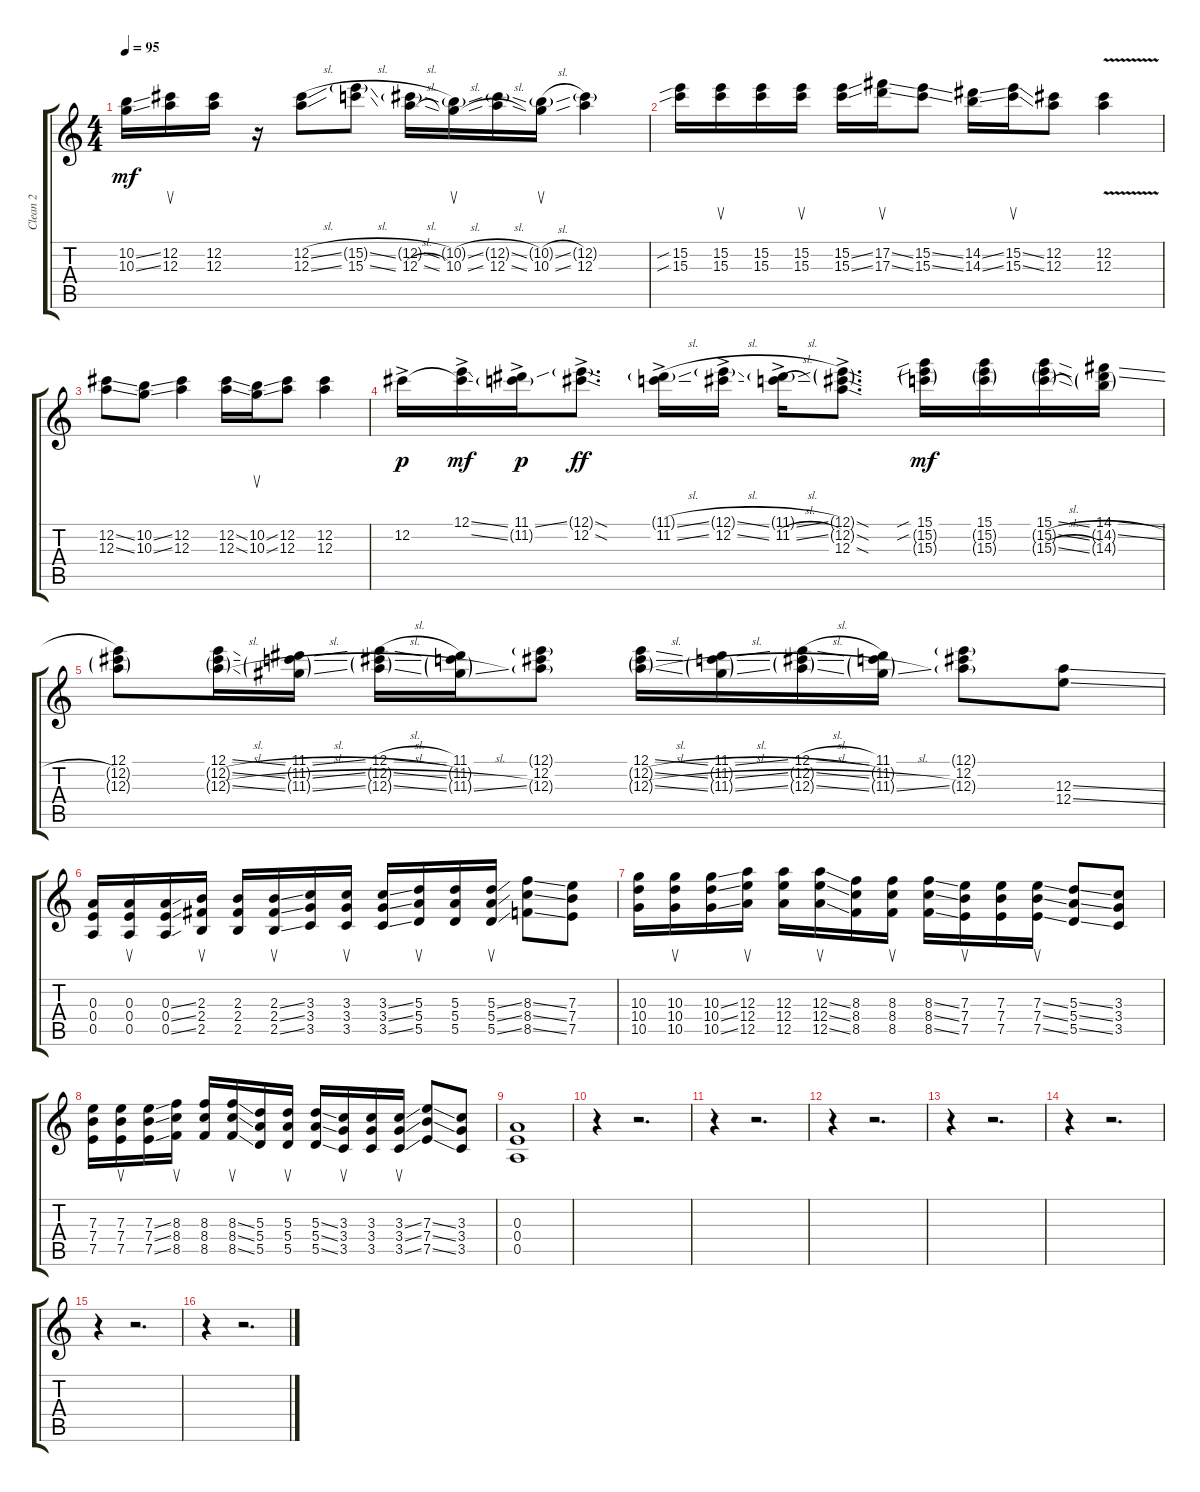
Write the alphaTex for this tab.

\track ("Clean 2" "Clean 2") {instrument electricguitarclean}
\staff {score tabs}
\tuning (E4 Db4 A3 E3 A2 E2) {hide}
\ts (4 4)
\tempo 95
\clef g2
\ks c
(10.2{ss} 10.3{ss}).16{dy mf} (12.2 12.3).16{su} (12.2 12.3).16 r.16 (12.2{sl} 12.3{ss}).8 (15.2{sl g} 15.3{ss}).8 (12.2{sl g} 12.3{sl}).16 (10.2{sl g} 10.3{sl}).16{su} (12.2{sl g} 12.3{sl}).16 (10.2{sl g} 10.3{ss}).16{su} (12.2{g} 12.3).4 |
(15.2{sib} 15.3{sib}).16 (15.2 15.3).16{su} (15.2 15.3).16 (15.2 15.3).16{su} (15.2{ss} 15.3{ss}).16 (17.2{ss} 17.3{ss}).16{su} (15.2{ss} 15.3{ss}).8 (14.2{ss} 14.3{ss}).16 (15.2{ss} 15.3{ss}).16{su} (12.2 12.3).8 (12.2{v} 12.3{v}).4 |
(12.2{ss} 12.3{ss}).8 (10.2{ss} 10.3{ss}).8 (12.2 12.3).4 (12.2{ss} 12.3{ss}).16 (10.2{ss} 10.3{ss}).16{su} (12.2 12.3).8 (12.2 12.3).4 |
12.2{ac}.16{dy p} (12.1{ss ac} 12.2{ss t}).16{dy mf} (11.1{ss ac} 11.2{g}).16{dy p} (12.1{sod g} 12.2{sod ac}).8{d dy ff} (11.1{sl g} 11.2{ss ac}).16 (12.1{sl g} 12.2{ss ac}).16 (11.1{sl g} 11.2{sl ac}).16 (12.1{sod g} 12.2{sod g} 12.3{sod ac}).8{d} (15.1{sib} 15.2{sib g} 15.3{g}).16{dy mf} (15.1 15.2{g} 15.3{g}).16 (15.1{ss} 15.2{sl g} 15.3{sl g}).16 (14.1{ss} 14.2{sl g} 14.3{g}).16 |
(12.1 12.2{g} 12.3{g}).8 (12.1{ss} 12.2{sl g} 12.3{sl g}).16 (11.1{ss} 11.2{sl g} 11.3{sl g}).16 (12.1{sl} 12.2{sl g} 12.3{sl g}).16 (11.1 11.2{g} 11.3{sl g}).16 (12.1{g} 12.2 12.3{g}).8 (12.1{ss} 12.2{sl g} 12.3{sl g}).16 (11.1{ss} 11.2{sl g} 11.3{sl g}).16 (12.1{sl} 12.2{sl g} 12.3{sl g}).16 (11.1 11.2{g} 11.3{sl g}).16 (12.1{g} 12.2 12.3{g}).8 (12.3{ss} 12.4{ss}).8 |
(0.3 0.4 0.5).16 (0.3 0.4 0.5).16{su} (0.3{ss} 0.4{ss} 0.5{ss}).16 (2.3 2.4 2.5).16{su} (2.3 2.4 2.5).16 (2.3{ss} 2.4{ss} 2.5{ss}).16{su} (3.3 3.4 3.5).16 (3.3 3.4 3.5).16{su} (3.3{ss} 3.4{ss} 3.5{ss}).16 (5.3 5.4 5.5).16{su} (5.3 5.4 5.5).16 (5.3{ss} 5.4{ss} 5.5{ss}).16{su} (8.3{ss} 8.4{ss} 8.5{ss}).8 (7.3 7.4 7.5).8 |
(10.3 10.4 10.5).16 (10.3 10.4 10.5).16{su} (10.3{ss} 10.4{ss} 10.5{ss}).16 (12.3 12.4 12.5).16{su} (12.3 12.4 12.5).16 (12.3{ss} 12.4{ss} 12.5{ss}).16{su} (8.3 8.4 8.5).16 (8.3 8.4 8.5).16{su} (8.3{ss} 8.4{ss} 8.5{ss}).16 (7.3 7.4 7.5).16{su} (7.3 7.4 7.5).16 (7.3{ss} 7.4{ss} 7.5{ss}).16{su} (5.3{ss} 5.4{ss} 5.5{ss}).8 (3.3 3.4 3.5).8 |
(7.3 7.4 7.5).16 (7.3 7.4 7.5).16{su} (7.3{ss} 7.4{ss} 7.5{ss}).16 (8.3 8.4 8.5).16{su} (8.3 8.4 8.5).16 (8.3{ss} 8.4{ss} 8.5{ss}).16{su} (5.3 5.4 5.5).16 (5.3 5.4 5.5).16{su} (5.3{ss} 5.4{ss} 5.5{ss}).16 (3.3 3.4 3.5).16{su} (3.3 3.4 3.5).16 (3.3{ss} 3.4{ss} 3.5{ss}).16{su} (7.3{ss} 7.4{ss} 7.5{ss}).8 (3.3 3.4 3.5).8 |
(0.3 0.4 0.5).1 |
r.4 r.2{d} |
r.4 r.2{d} |
r.4 r.2{d} |
r.4 r.2{d} |
r.4 r.2{d} |
r.4 r.2{d} |
r.4 r.2{d}
